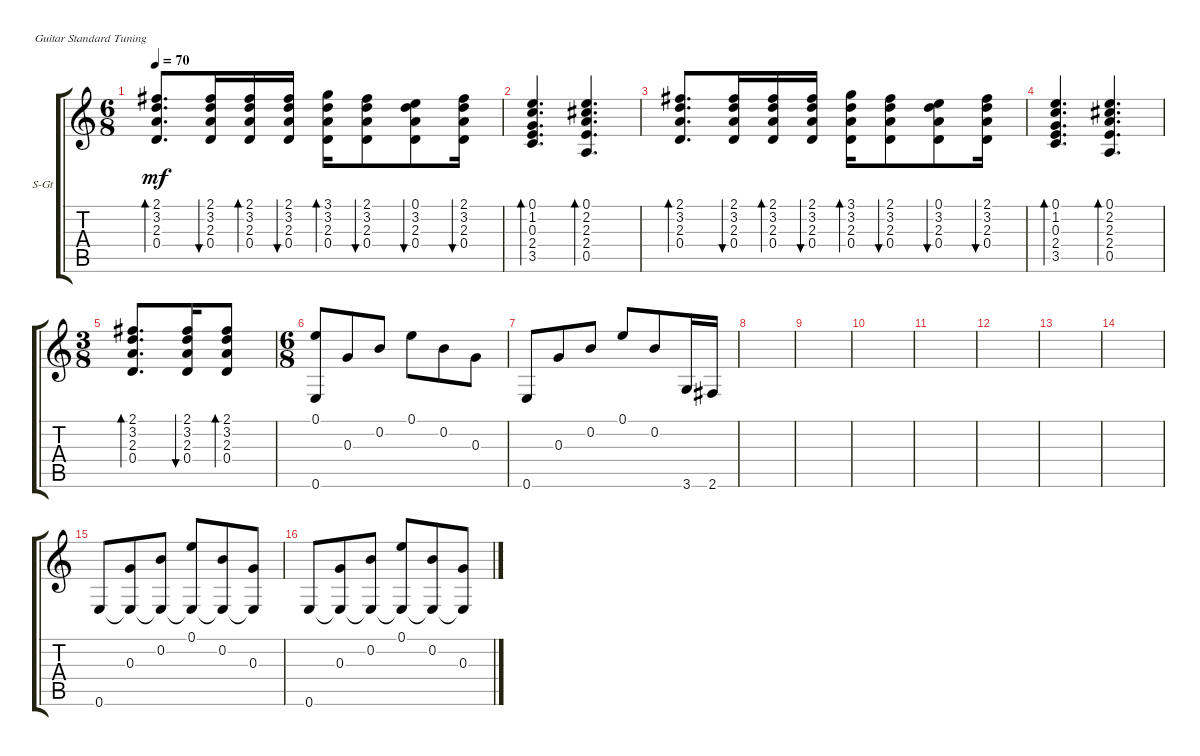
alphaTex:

\defaultSystemsLayout 4
\bracketExtendMode groupsimilarinstruments
\firstSystemTrackNameOrientation horizontal
\otherSystemsTrackNameOrientation horizontal
\track ("Steel Guitar" "S-Gt") {instrument acousticguitarsteel}
\staff {score tabs}
\tuning (E4 B3 G3 D3 A2 E2)
\ts (6 8)
\tempo 70
\clef g2
\ks c
(2.1 3.2 2.3 0.4).8{d bd 30 dy mf} (2.1 3.2 2.3 0.4).16{bu 30} (2.1 3.2 2.3 0.4).16{bd 30} (2.1 3.2 2.3 0.4).16{bu 30} (3.1 3.2 2.3 0.4).16{bd 30} (2.1 3.2 2.3 0.4).8{bu 30} (0.1 3.2 2.3 0.4).8{bu 30} (2.1 3.2 2.3 0.4).16{bu 30} |
(3.5 2.4 0.3 1.2 0.1).4{d bd 30} (0.1 2.2 2.3 2.4 0.5).4{d bd 30} |
(2.1 3.2 2.3 0.4).8{d bd 30} (2.1 3.2 2.3 0.4).16{bu 30} (2.1 3.2 2.3 0.4).16{bd 30} (2.1 3.2 2.3 0.4).16{bu 30} (3.1 3.2 2.3 0.4).16{bd 30} (2.1 3.2 2.3 0.4).8{bu 30} (0.1 3.2 2.3 0.4).8{bu 30} (2.1 3.2 2.3 0.4).16{bu 30} |
(3.5 2.4 0.3 1.2 0.1).4{d bd 30} (0.1 2.2 2.3 2.4 0.5).4{d bd 30} |
\ts (3 8)
(2.1 3.2 2.3 0.4).8{d bd 30} (2.1 3.2 2.3 0.4).16{bu 30} (2.1 3.2 2.3 0.4).8{bd 30} |
\ts (6 8)
(0.1 0.6).8 0.3.8 0.2.8 0.1.8 0.2.8 0.3.8 |
0.6.8 0.3.8 0.2.8 0.1.8 0.2.8 3.6.16 2.6.16 |
|
|
|
|
|
|
|
0.6.8 (0.3 0.6{t}).8 (0.2 0.6{t}).8 (0.1 0.6{t}).8 (0.2 0.6{t}).8 (0.3 0.6{t}).8 |
0.6.8 (0.3 0.6{t}).8 (0.2 0.6{t}).8 (0.1 0.6{t}).8 (0.2 0.6{t}).8 (0.3 0.6{t}).8
